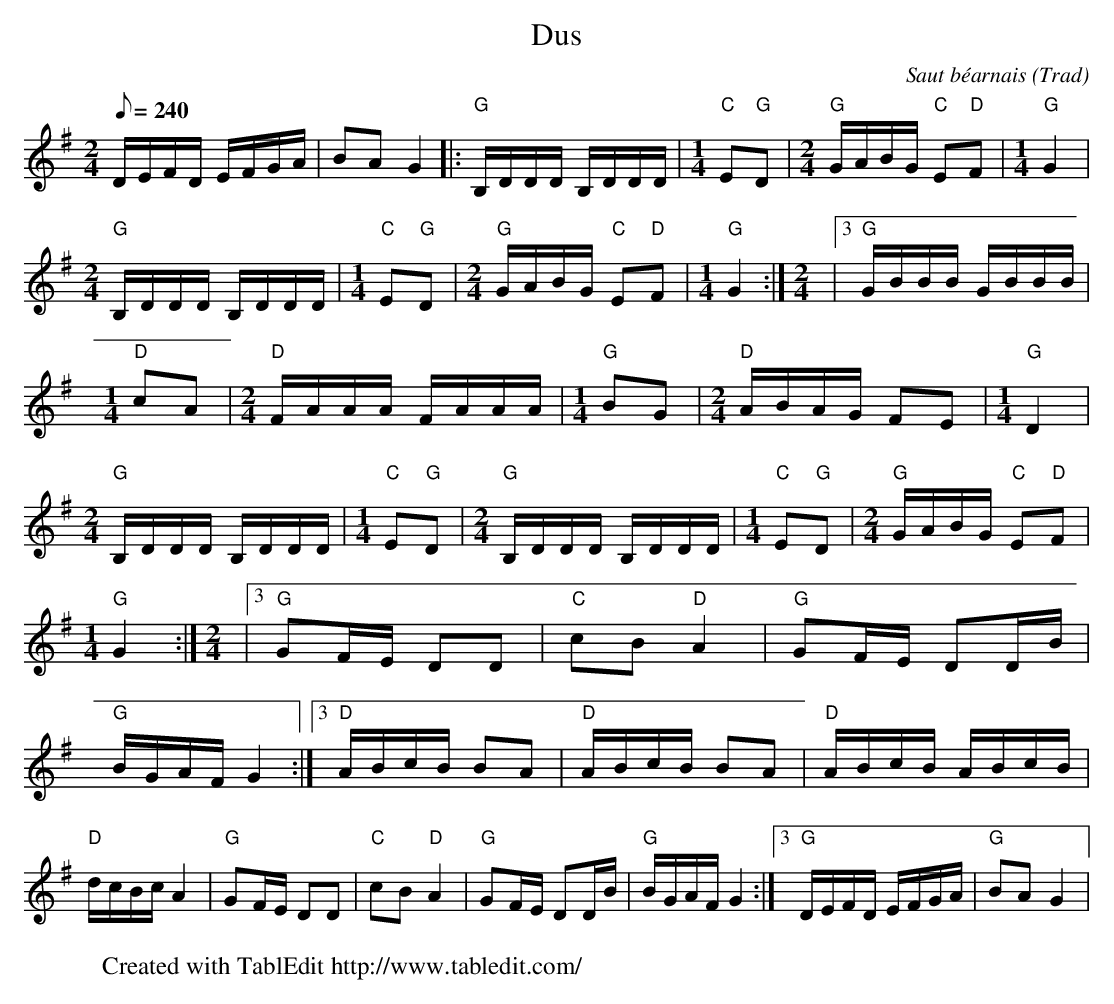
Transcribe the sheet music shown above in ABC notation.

X:1
T:Dus
C:Saut béarnais (Trad)
L:1/8
Q:240
M:2/4
K:G
D/E/F/D/ E/F/G/A/ | BA G2 |: "G"B,/D/D/D/ B,/D/D/D/ | \
M:1/4
"C"E"G"D | \
M:2/4
"G"G/A/B/G/ "C"E"D"F | \
M:1/4
"G"G2 | \
M:2/4
"G"B,/D/D/D/ B,/D/D/D/ | \
M:1/4
"C"E"G"D | \
M:2/4
"G"G/A/B/G/ "C"E"D"F | \
M:1/4
"G"G2 :| \
M:2/4
|3 "G"G/B/B/B/ G/B/B/B/ | \
M:1/4
"D"cA | \
M:2/4
"D"F/A/A/A/ F/A/A/A/ | \
M:1/4
"G"BG | \
M:2/4
"D"A/B/A/G/ FE | \
M:1/4
"G"D2 | \
M:2/4
"G"B,/D/D/D/ B,/D/D/D/ | \
M:1/4
"C"E"G"D | \
M:2/4
"G"B,/D/D/D/ B,/D/D/D/ | \
M:1/4
"C"E"G"D | \
M:2/4
"G"G/A/B/G/ "C"E"D"F | \
M:1/4
"G"G2 :| \
M:2/4
|3 "G"GF/E/ DD | "C"cB "D"A2 | "G"GF/E/ DD/B/ | "G"B/G/A/F/ G2 :|3 "D"A/B/c/B/ BA | \
"D"A/B/c/B/ BA | "D"A/B/c/B/ A/B/c/B/ | "D"d/c/B/c/ A2 | "G"GF/E/ DD | "C"cB "D"A2 | \
"G"GF/E/ DD/B/ | "G"B/G/A/F/ G2 :|3 "G"D/E/F/D/ E/F/G/A/ | "G"BA G2 | \
W:Created with TablEdit http://www.tabledit.com/
